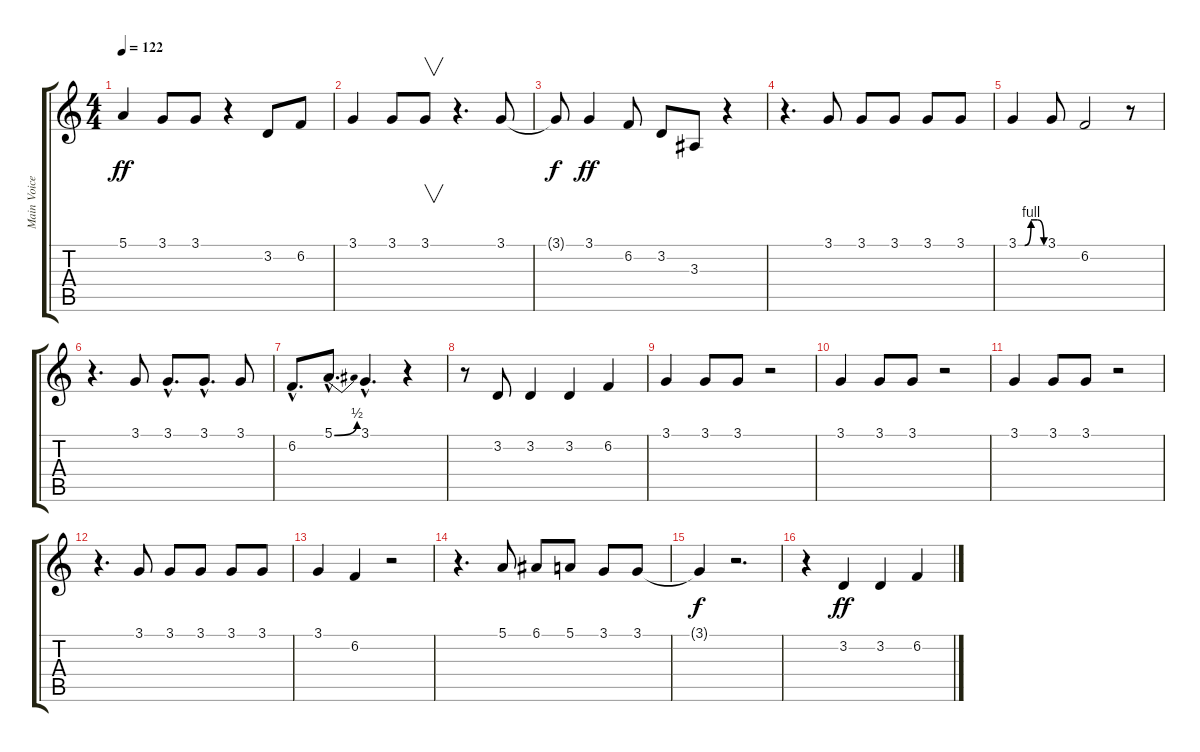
\track ("Main Voice" "Main Voice") {instrument pad4choir}
\staff {score tabs}
\tuning (E4 B3 G3 D3 A2 E2) {hide}
\ts (4 4)
\tempo 122
\clef g2
\ks c
5.1.4{dy ff} 3.1.8 3.1.8 r.4 3.2.8 6.2.8 |
3.1.4 3.1.8 3.1.8{v} r.4{d} 3.1.8 |
3.1{t}.8{dy f} 3.1.4{dy ff} 6.2.8 3.2.8 3.3.8 r.4 |
r.4{d} 3.1.8 3.1.8 3.1.8 3.1.8 3.1.8 |
3.1{be (custom 0 0 15 0 30 4 45 4 60 0)}.4 3.1.8 6.2.2 r.8 |
r.4{d} 3.1.8 3.1{hac}.8{d} 3.1{hac}.8{d} 3.1.8 |
6.2{hac}.8{d} 5.1{be (bend 0 0 60 2) hac}.8{d} 3.1{hac}.4{d} r.4 |
r.8 3.2.8 3.2.4 3.2.4 6.2.4 |
3.1.4 3.1.8 3.1.8 r.2 |
3.1.4 3.1.8 3.1.8 r.2 |
3.1.4 3.1.8 3.1.8 r.2 |
r.4{d} 3.1.8 3.1.8 3.1.8 3.1.8 3.1.8 |
3.1.4 6.2.4 r.2 |
r.4{d} 5.1.8 6.1.8 5.1.8 3.1.8 3.1.8 |
3.1{t}.4{dy f} r.2{d} |
r.4 3.2.4{dy ff} 3.2.4 6.2.4
